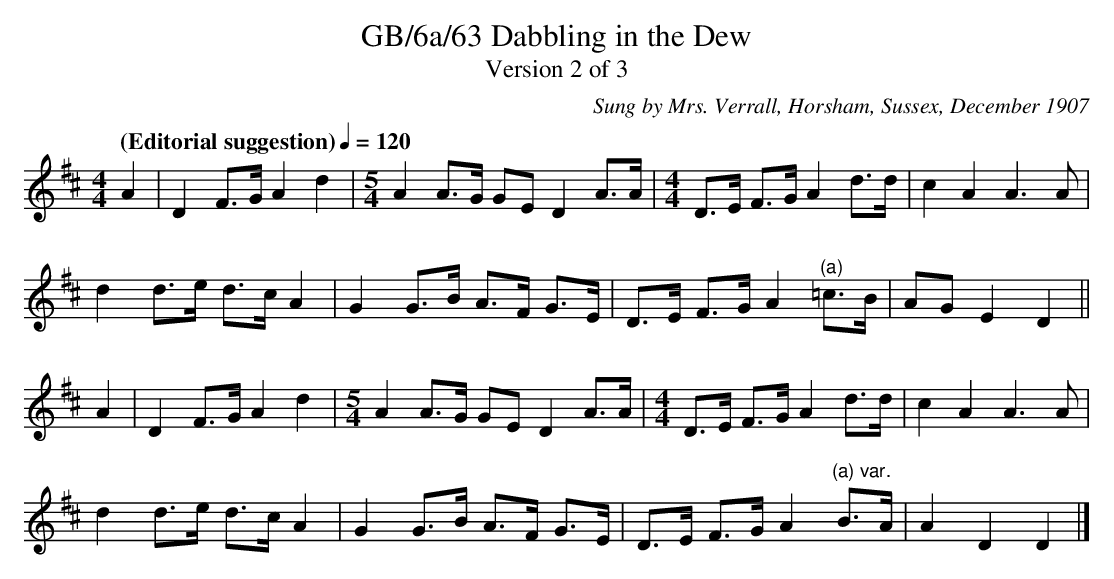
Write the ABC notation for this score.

X:1
T:GB/6a/63 Dabbling in the Dew
T:Version 2 of 3
C:Sung by Mrs. Verrall, Horsham, Sussex, December 1907
M:4/4
L:1/8
Q:"(Editorial suggestion)" 1/4=120
K:D
A2 | D2 F>G A2 d2 | [M:5/4]A2 A>G GE D2 A>A | [M:4/4]D>E F>G A2 d>d | c2 A2 A3 A |
d2 d>e d>c A2 | G2 G>B A>F G>E | D>E F>G A2 "^(a)"=c>B | AG E2 D2 ||
A2 | D2 F>G A2 d2 | [M:5/4]A2 A>G GE D2 A>A | [M:4/4]D>E F>G A2 d>d | c2 A2 A3 A |
d2 d>e d>c A2 | G2 G>B A>F G>E | D>E F>G A2 "^(a) var."B>A | A2 D2 D2 |]
